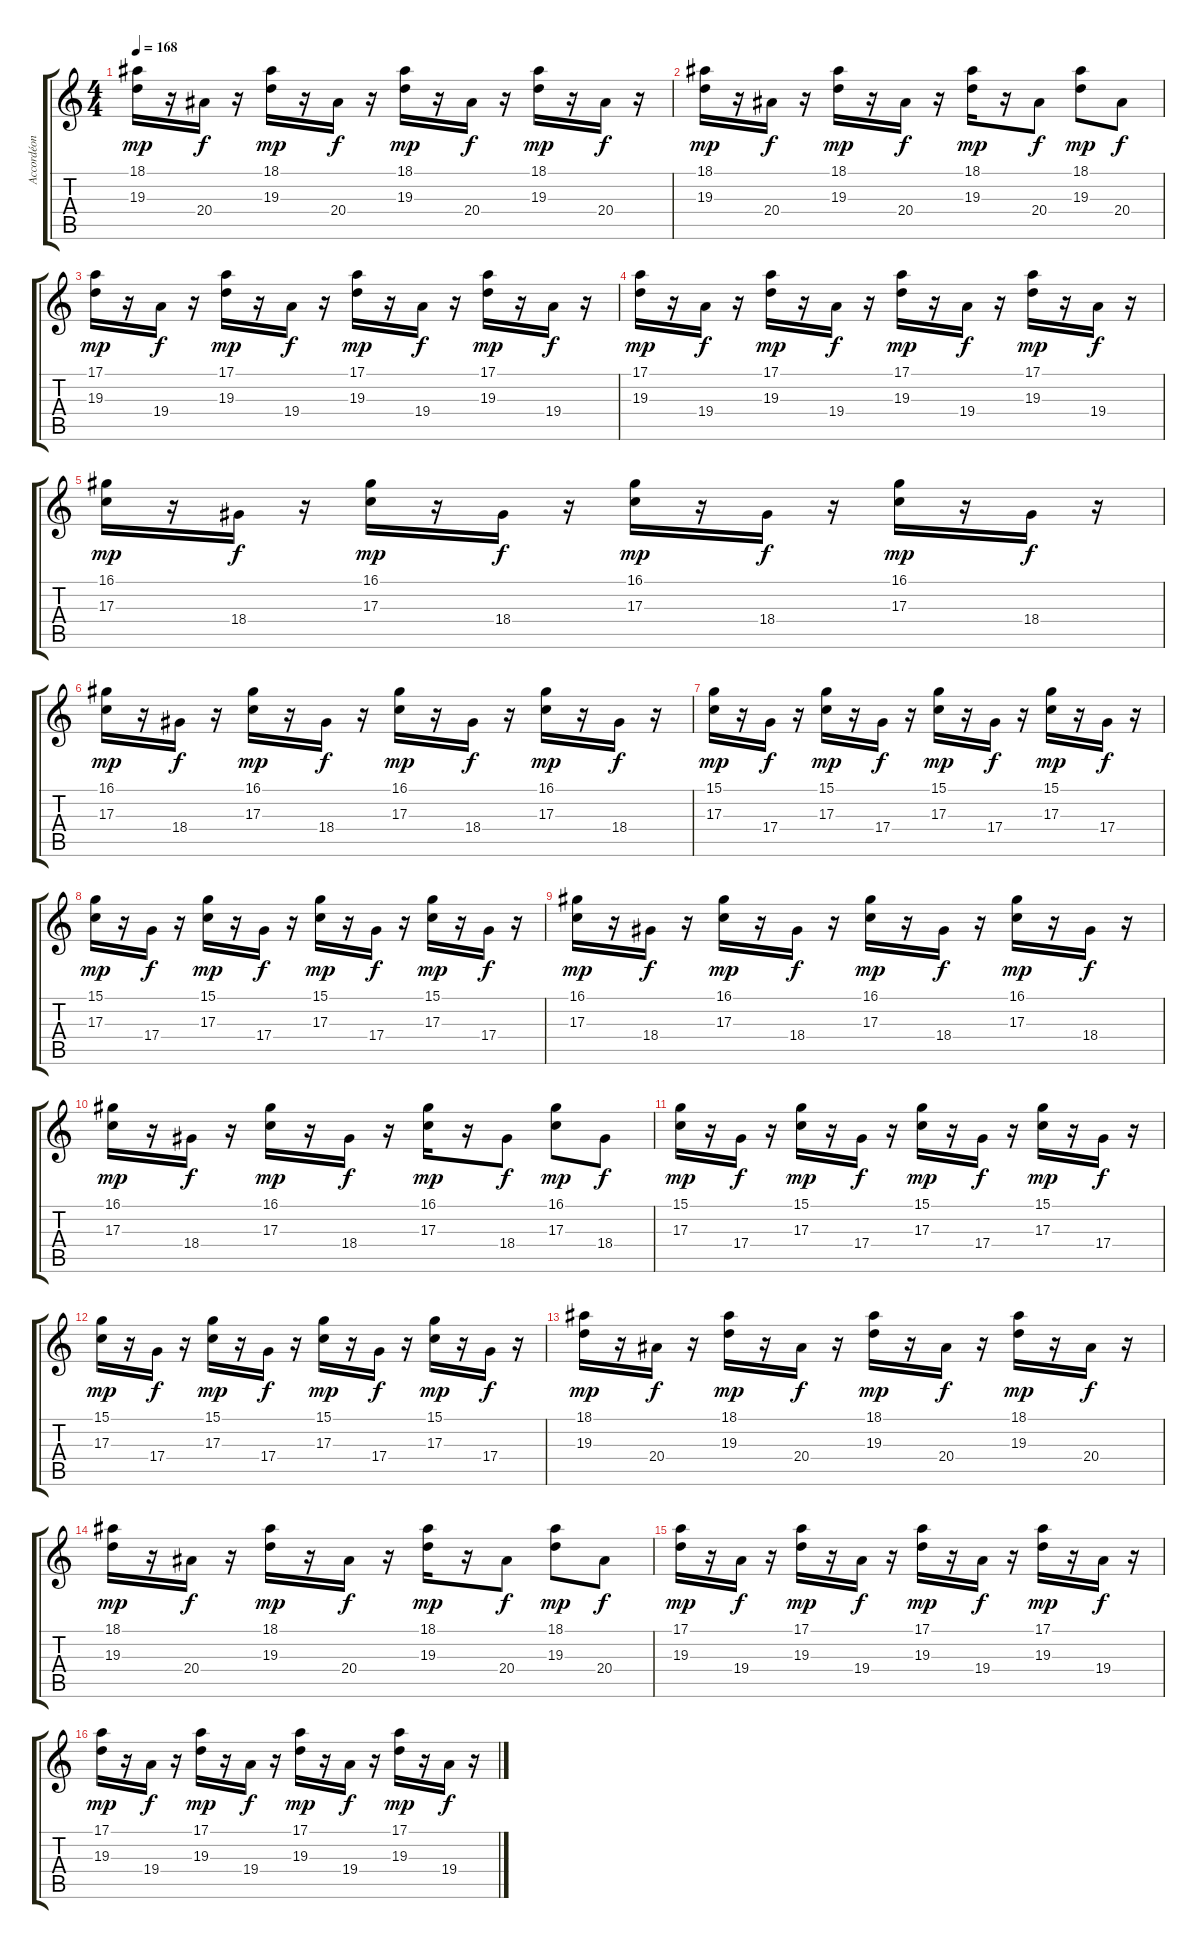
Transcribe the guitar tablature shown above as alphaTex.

\track ("Accordéon Leader" "Accordéon ") {instrument accordion}
\staff {score tabs}
\tuning (E4 B3 G3 D3 A2 E2) {hide}
\ts (4 4)
\tempo 168
\clef g2
\ks c
(18.1 19.3).16{dy mp} r.16 20.4.16{dy f} r.16 (18.1 19.3).16{dy mp} r.16 20.4.16{dy f} r.16 (18.1 19.3).16{dy mp} r.16 20.4.16{dy f} r.16 (18.1 19.3).16{dy mp} r.16 20.4.16{dy f} r.16 |
(18.1 19.3).16{dy mp} r.16 20.4.16{dy f} r.16 (18.1 19.3).16{dy mp} r.16 20.4.16{dy f} r.16 (18.1 19.3).16{dy mp} r.16 20.4.8{dy f} (18.1 19.3).8{dy mp} 20.4.8{dy f} |
(17.1 19.3).16{dy mp} r.16 19.4.16{dy f} r.16 (17.1 19.3).16{dy mp} r.16 19.4.16{dy f} r.16 (17.1 19.3).16{dy mp} r.16 19.4.16{dy f} r.16 (17.1 19.3).16{dy mp} r.16 19.4.16{dy f} r.16 |
(17.1 19.3).16{dy mp} r.16 19.4.16{dy f} r.16 (17.1 19.3).16{dy mp} r.16 19.4.16{dy f} r.16 (17.1 19.3).16{dy mp} r.16 19.4.16{dy f} r.16 (17.1 19.3).16{dy mp} r.16 19.4.16{dy f} r.16 |
(16.1 17.3).16{dy mp} r.16 18.4.16{dy f} r.16 (16.1 17.3).16{dy mp} r.16 18.4.16{dy f} r.16 (16.1 17.3).16{dy mp} r.16 18.4.16{dy f} r.16 (16.1 17.3).16{dy mp} r.16 18.4.16{dy f} r.16 |
(16.1 17.3).16{dy mp} r.16 18.4.16{dy f} r.16 (16.1 17.3).16{dy mp} r.16 18.4.16{dy f} r.16 (16.1 17.3).16{dy mp} r.16 18.4.16{dy f} r.16 (16.1 17.3).16{dy mp} r.16 18.4.16{dy f} r.16 |
(15.1 17.3).16{dy mp} r.16 17.4.16{dy f} r.16 (15.1 17.3).16{dy mp} r.16 17.4.16{dy f} r.16 (15.1 17.3).16{dy mp} r.16 17.4.16{dy f} r.16 (15.1 17.3).16{dy mp} r.16 17.4.16{dy f} r.16 |
(15.1 17.3).16{dy mp} r.16 17.4.16{dy f} r.16 (15.1 17.3).16{dy mp} r.16 17.4.16{dy f} r.16 (15.1 17.3).16{dy mp} r.16 17.4.16{dy f} r.16 (15.1 17.3).16{dy mp} r.16 17.4.16{dy f} r.16 |
(16.1 17.3).16{dy mp} r.16 18.4.16{dy f} r.16 (16.1 17.3).16{dy mp} r.16 18.4.16{dy f} r.16 (16.1 17.3).16{dy mp} r.16 18.4.16{dy f} r.16 (16.1 17.3).16{dy mp} r.16 18.4.16{dy f} r.16 |
(16.1 17.3).16{dy mp} r.16 18.4.16{dy f} r.16 (16.1 17.3).16{dy mp} r.16 18.4.16{dy f} r.16 (16.1 17.3).16{dy mp} r.16 18.4.8{dy f} (16.1 17.3).8{dy mp} 18.4.8{dy f} |
(15.1 17.3).16{dy mp} r.16 17.4.16{dy f} r.16 (15.1 17.3).16{dy mp} r.16 17.4.16{dy f} r.16 (15.1 17.3).16{dy mp} r.16 17.4.16{dy f} r.16 (15.1 17.3).16{dy mp} r.16 17.4.16{dy f} r.16 |
(15.1 17.3).16{dy mp} r.16 17.4.16{dy f} r.16 (15.1 17.3).16{dy mp} r.16 17.4.16{dy f} r.16 (15.1 17.3).16{dy mp} r.16 17.4.16{dy f} r.16 (15.1 17.3).16{dy mp} r.16 17.4.16{dy f} r.16 |
(18.1 19.3).16{dy mp} r.16 20.4.16{dy f} r.16 (18.1 19.3).16{dy mp} r.16 20.4.16{dy f} r.16 (18.1 19.3).16{dy mp} r.16 20.4.16{dy f} r.16 (18.1 19.3).16{dy mp} r.16 20.4.16{dy f} r.16 |
(18.1 19.3).16{dy mp} r.16 20.4.16{dy f} r.16 (18.1 19.3).16{dy mp} r.16 20.4.16{dy f} r.16 (18.1 19.3).16{dy mp} r.16 20.4.8{dy f} (18.1 19.3).8{dy mp} 20.4.8{dy f} |
(17.1 19.3).16{dy mp} r.16 19.4.16{dy f} r.16 (17.1 19.3).16{dy mp} r.16 19.4.16{dy f} r.16 (17.1 19.3).16{dy mp} r.16 19.4.16{dy f} r.16 (17.1 19.3).16{dy mp} r.16 19.4.16{dy f} r.16 |
(17.1 19.3).16{dy mp} r.16 19.4.16{dy f} r.16 (17.1 19.3).16{dy mp} r.16 19.4.16{dy f} r.16 (17.1 19.3).16{dy mp} r.16 19.4.16{dy f} r.16 (17.1 19.3).16{dy mp} r.16 19.4.16{dy f} r.16
